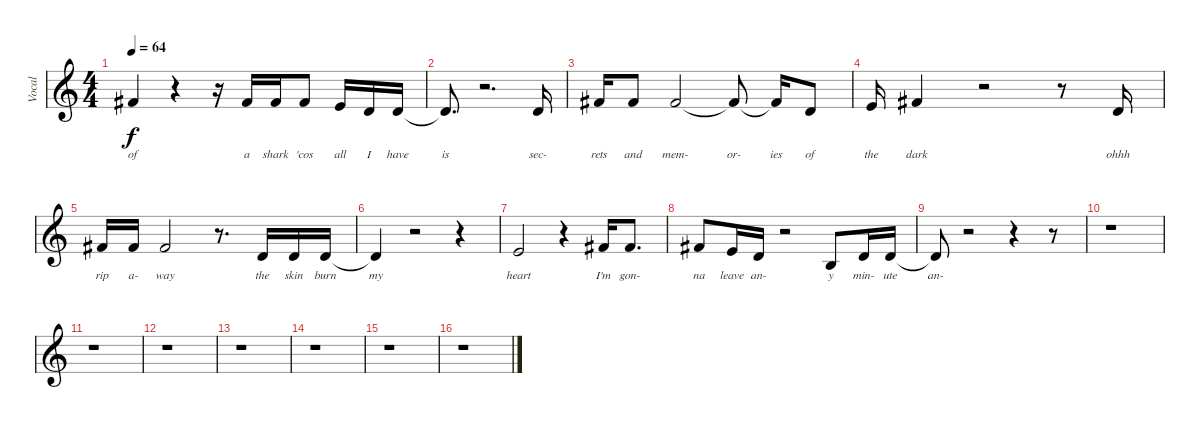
\track ("Vocal" "Vocal") {instrument acousticguitarnylon}
\staff {score}
\tuning (E4 B3 G3 D3 A2 E2) {hide}
\ts (4 4)
\tempo 64
\clef g2
\ks c
4.4.4{lyrics (0 "of") lyrics (1 "") lyrics (2 "") lyrics (3 "") lyrics (4 "") dy f} r.4 r.16 4.4.16{lyrics (0 "a") lyrics (1 "") lyrics (2 "") lyrics (3 "") lyrics (4 "")} 4.4.16{lyrics (0 "shark") lyrics (1 "") lyrics (2 "") lyrics (3 "") lyrics (4 "")} 4.4.8{lyrics (0 "'cos") lyrics (1 "") lyrics (2 "") lyrics (3 "") lyrics (4 "")} 2.4.16{lyrics (0 "all") lyrics (1 "") lyrics (2 "") lyrics (3 "") lyrics (4 "")} 0.4.16{lyrics (0 "I") lyrics (1 "") lyrics (2 "") lyrics (3 "") lyrics (4 "")} 0.4.16{lyrics (0 "have") lyrics (1 "") lyrics (2 "") lyrics (3 "") lyrics (4 "")} |
0.4{t}.8{d lyrics (0 "is") lyrics (1 "") lyrics (2 "") lyrics (3 "") lyrics (4 "")} r.2{d} 0.4.16{lyrics (0 "sec-") lyrics (1 "") lyrics (2 "") lyrics (3 "") lyrics (4 "")} |
4.4.16{lyrics (0 "rets") lyrics (1 "") lyrics (2 "") lyrics (3 "") lyrics (4 "")} 4.4.8{lyrics (0 "and") lyrics (1 "") lyrics (2 "") lyrics (3 "") lyrics (4 "")} 4.4.2{lyrics (0 "mem-") lyrics (1 "") lyrics (2 "") lyrics (3 "") lyrics (4 "")} 4.4{t}.8{lyrics (0 "or-") lyrics (1 "") lyrics (2 "") lyrics (3 "") lyrics (4 "")} 4.4{t}.16{lyrics (0 "ies") lyrics (1 "") lyrics (2 "") lyrics (3 "") lyrics (4 "")} 0.4.8{lyrics (0 "of") lyrics (1 "") lyrics (2 "") lyrics (3 "") lyrics (4 "")} |
2.4.16{lyrics (0 "the") lyrics (1 "") lyrics (2 "") lyrics (3 "") lyrics (4 "")} 4.4.4{lyrics (0 "dark") lyrics (1 "") lyrics (2 "") lyrics (3 "") lyrics (4 "")} r.2 r.8 0.4.16{lyrics (0 "ohhh") lyrics (1 "") lyrics (2 "") lyrics (3 "") lyrics (4 "")} |
4.4.16{lyrics (0 "rip") lyrics (1 "") lyrics (2 "") lyrics (3 "") lyrics (4 "")} 4.4.16{lyrics (0 "a-") lyrics (1 "") lyrics (2 "") lyrics (3 "") lyrics (4 "")} 4.4.2{lyrics (0 "way") lyrics (1 "") lyrics (2 "") lyrics (3 "") lyrics (4 "")} r.8{d} 0.4.16{lyrics (0 "the") lyrics (1 "") lyrics (2 "") lyrics (3 "") lyrics (4 "")} 0.4.16{lyrics (0 "skin") lyrics (1 "") lyrics (2 "") lyrics (3 "") lyrics (4 "")} 0.4.16{lyrics (0 "burn") lyrics (1 "") lyrics (2 "") lyrics (3 "") lyrics (4 "")} |
0.4{t}.4{lyrics (0 "my") lyrics (1 "") lyrics (2 "") lyrics (3 "") lyrics (4 "")} r.2 r.4 |
2.4.2{lyrics (0 "heart") lyrics (1 "") lyrics (2 "") lyrics (3 "") lyrics (4 "")} r.4 4.4.16{lyrics (0 "I'm") lyrics (1 "") lyrics (2 "") lyrics (3 "") lyrics (4 "")} 4.4.8{d lyrics (0 "gon-") lyrics (1 "") lyrics (2 "") lyrics (3 "") lyrics (4 "")} |
4.4.8{lyrics (0 "na") lyrics (1 "") lyrics (2 "") lyrics (3 "") lyrics (4 "")} 2.4.16{lyrics (0 "leave") lyrics (1 "") lyrics (2 "") lyrics (3 "") lyrics (4 "")} 0.4.16{lyrics (0 "an-") lyrics (1 "") lyrics (2 "") lyrics (3 "") lyrics (4 "")} r.2 2.5.8{lyrics (0 "y") lyrics (1 "") lyrics (2 "") lyrics (3 "") lyrics (4 "")} 0.4.16{lyrics (0 "min-") lyrics (1 "") lyrics (2 "") lyrics (3 "") lyrics (4 "")} 0.4.16{lyrics (0 "ute") lyrics (1 "") lyrics (2 "") lyrics (3 "") lyrics (4 "")} |
0.4{t}.8{lyrics (0 "an-") lyrics (1 "") lyrics (2 "") lyrics (3 "") lyrics (4 "")} r.2 r.4 r.8 |
r.1 |
r.1 |
r.1 |
r.1 |
r.1 |
r.1 |
r.1
